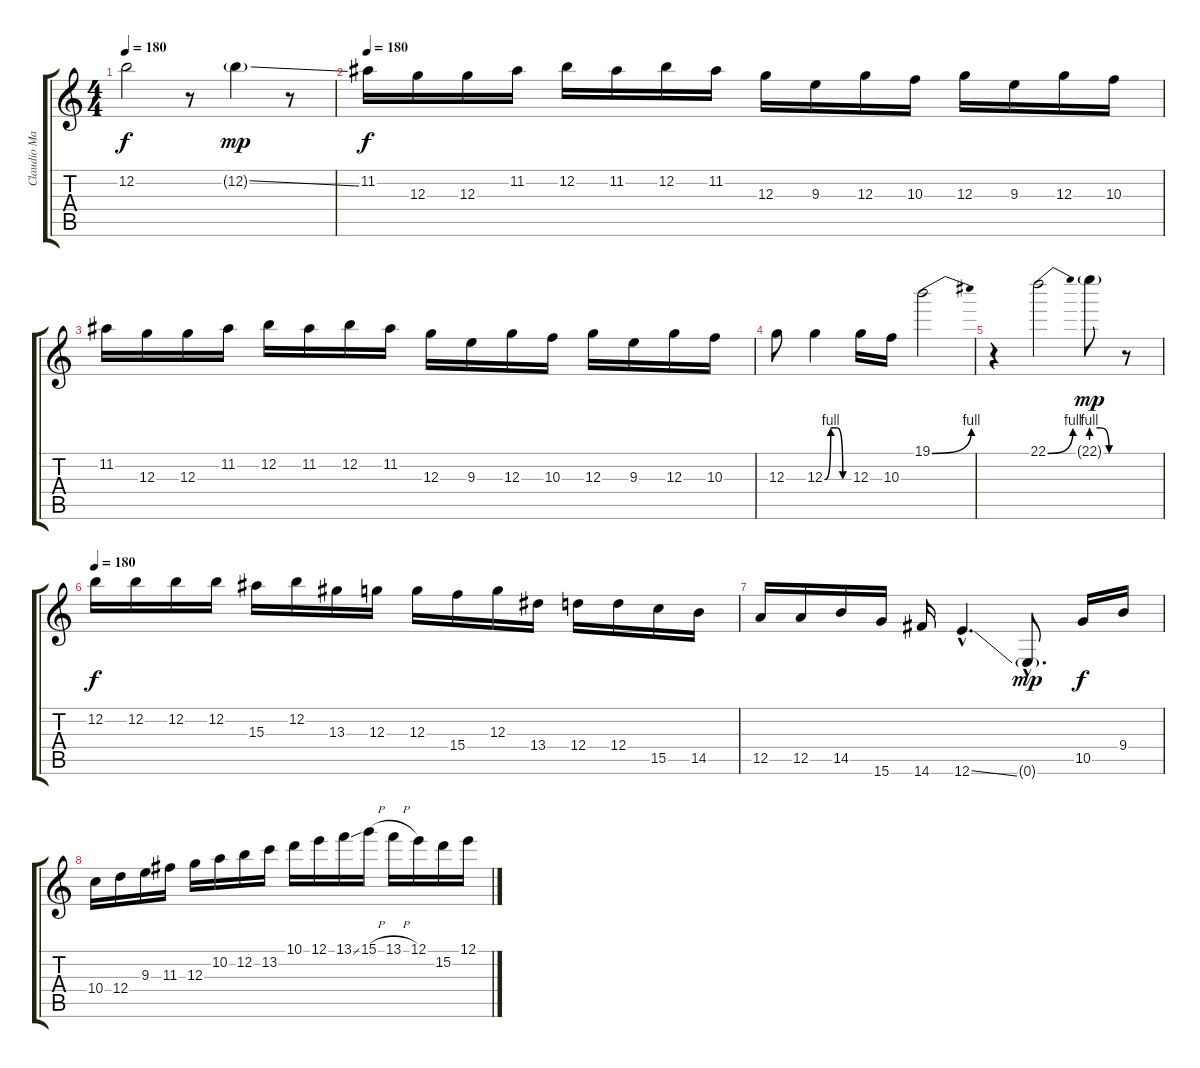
\track ("Claudio Marciello (Gtr 1)" "Claudio Ma") {instrument overdrivenguitar}
\staff {score tabs}
\tuning (E4 B3 G3 D3 A2 E2) {hide}
\ts (4 4)
\tempo 180
\clef g2
\ks c
12.2.2{dy f} r.8 12.2{ss g}.4{dy mp} r.8 |
\tempo 180
11.2.16{dy f} 12.3.16 12.3.16 11.2.16 12.2.16 11.2.16 12.2.16 11.2.16 12.3.16 9.3.16 12.3.16 10.3.16 12.3.16 9.3.16 12.3.16 10.3.16 |
11.2.16 12.3.16 12.3.16 11.2.16 12.2.16 11.2.16 12.2.16 11.2.16 12.3.16 9.3.16 12.3.16 10.3.16 12.3.16 9.3.16 12.3.16 10.3.16 |
12.3.8 12.3{be (custom 0 0 15 4 30 4 45 0 60 0)}.4 12.3.16 10.3.16 19.1{be (bend 0 0 60 4)}.2 |
r.4 22.1{be (bend 0 0 60 4)}.2 22.1{be (custom 0 4 20 4 40 0 60 0) g}.8{dy mp} r.8 |
\tempo 180
12.2.16{dy f} 12.2.16 12.2.16 12.2.16 15.3.16 12.2.16 13.3.16 12.3.16 12.3.16 15.4.16 12.3.16 13.4.16 12.4.16 12.4.16 15.5.16 14.5.16 |
12.5.16 12.5.16 14.5.16 15.6.16 14.6.16 12.6{ss hac}.4{d} 0.6{g hac}.8{d dy mp} 10.5.16{dy f} 9.4.16 |
10.4.16 12.4.16 9.3.16 11.3.16 12.3.16 10.2.16 12.2.16 13.2.16 10.1.16 12.1.16 13.1{ss}.16 15.1{h}.16 13.1{h}.16 12.1.16 15.2.16 12.1.16
